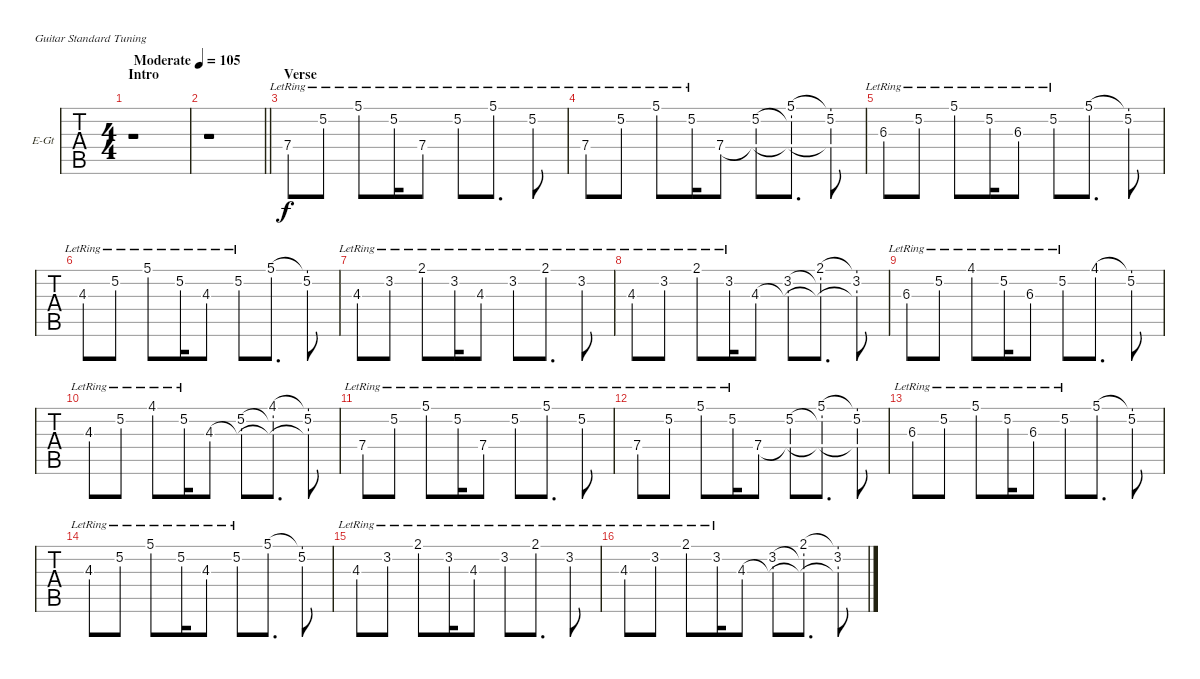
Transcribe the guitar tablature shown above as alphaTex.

\bracketExtendMode groupsimilarinstruments
\firstSystemTrackNameOrientation horizontal
\otherSystemsTrackNameOrientation horizontal
\track ("Nick" "E-Gt") {instrument overdrivenguitar}
\staff {tabs}
\tuning (E4 B3 G3 D3 A2 E2)
\ts (4 4)
\beaming (8 2 2 2 2)
\section ("" "Intro")
\tempo (105 "Moderate")
\clef g2
\ks db
r.1{dy f instrument overdrivenguitar} |
\barLineRight lightlight
r.1 |
\section ("" "Verse")
7.4{lr}.8 5.2{lr}.8 5.1{lr}.8 5.2{lr}.16 7.4{lr}.8 5.2{lr}.8 5.1{lr}.8{d} 5.2{lr}.8 |
7.4{lr}.8 5.2{lr}.8 5.1{lr}.8 5.2{lr}.16 7.4.8 (5.2 7.4{t}).8 (5.1 5.2{t} 7.4{t}).8{d} (5.1{t} 5.2 7.4{t}).8 |
6.3{lr}.8 5.2{lr}.8 5.1{lr}.8 5.2{lr}.16 6.3{lr}.8 5.2{lr}.8 5.1.8{d} (5.1{t} 5.2).8 |
4.3{lr}.8 5.2{lr}.8 5.1{lr}.8 5.2{lr}.16 4.3{lr}.8 5.2{lr}.8 5.1.8{d} (5.1{t} 5.2).8 |
4.3{lr}.8 3.2{lr}.8 2.1{lr}.8 3.2{lr}.16 4.3{lr}.8 3.2{lr}.8 2.1{lr}.8{d} 3.2{lr}.8 |
4.3{lr}.8 3.2{lr}.8 2.1{lr}.8 3.2{lr}.16 4.3.8 (3.2 4.3{t}).8 (2.1 3.2{t} 4.3{t}).8{d} (2.1{t} 3.2 4.3{t}).8 |
6.3{lr}.8 5.2{lr}.8 4.1{lr}.8 5.2{lr}.16 6.3{lr}.8 5.2{lr}.8 4.1.8{d} (4.1{t} 5.2).8 |
4.3{lr}.8 5.2{lr}.8 4.1{lr}.8 5.2{lr}.16 4.3.8 (5.2 4.3{t}).8 (4.1 5.2{t} 4.3{t}).8{d} (4.1{t} 5.2 4.3{t}).8 |
7.4{lr}.8 5.2{lr}.8 5.1{lr}.8 5.2{lr}.16 7.4{lr}.8 5.2{lr}.8 5.1{lr}.8{d} 5.2{lr}.8 |
7.4{lr}.8 5.2{lr}.8 5.1{lr}.8 5.2{lr}.16 7.4.8 (5.2 7.4{t}).8 (5.1 5.2{t} 7.4{t}).8{d} (5.1{t} 5.2 7.4{t}).8 |
6.3{lr}.8 5.2{lr}.8 5.1{lr}.8 5.2{lr}.16 6.3{lr}.8 5.2{lr}.8 5.1.8{d} (5.1{t} 5.2).8 |
4.3{lr}.8 5.2{lr}.8 5.1{lr}.8 5.2{lr}.16 4.3{lr}.8 5.2{lr}.8 5.1.8{d} (5.1{t} 5.2).8 |
4.3{lr}.8 3.2{lr}.8 2.1{lr}.8 3.2{lr}.16 4.3{lr}.8 3.2{lr}.8 2.1{lr}.8{d} 3.2{lr}.8 |
4.3{lr}.8 3.2{lr}.8 2.1{lr}.8 3.2{lr}.16 4.3.8 (3.2 4.3{t}).8 (2.1 3.2{t} 4.3{t}).8{d} (2.1{t} 3.2 4.3{t}).8
